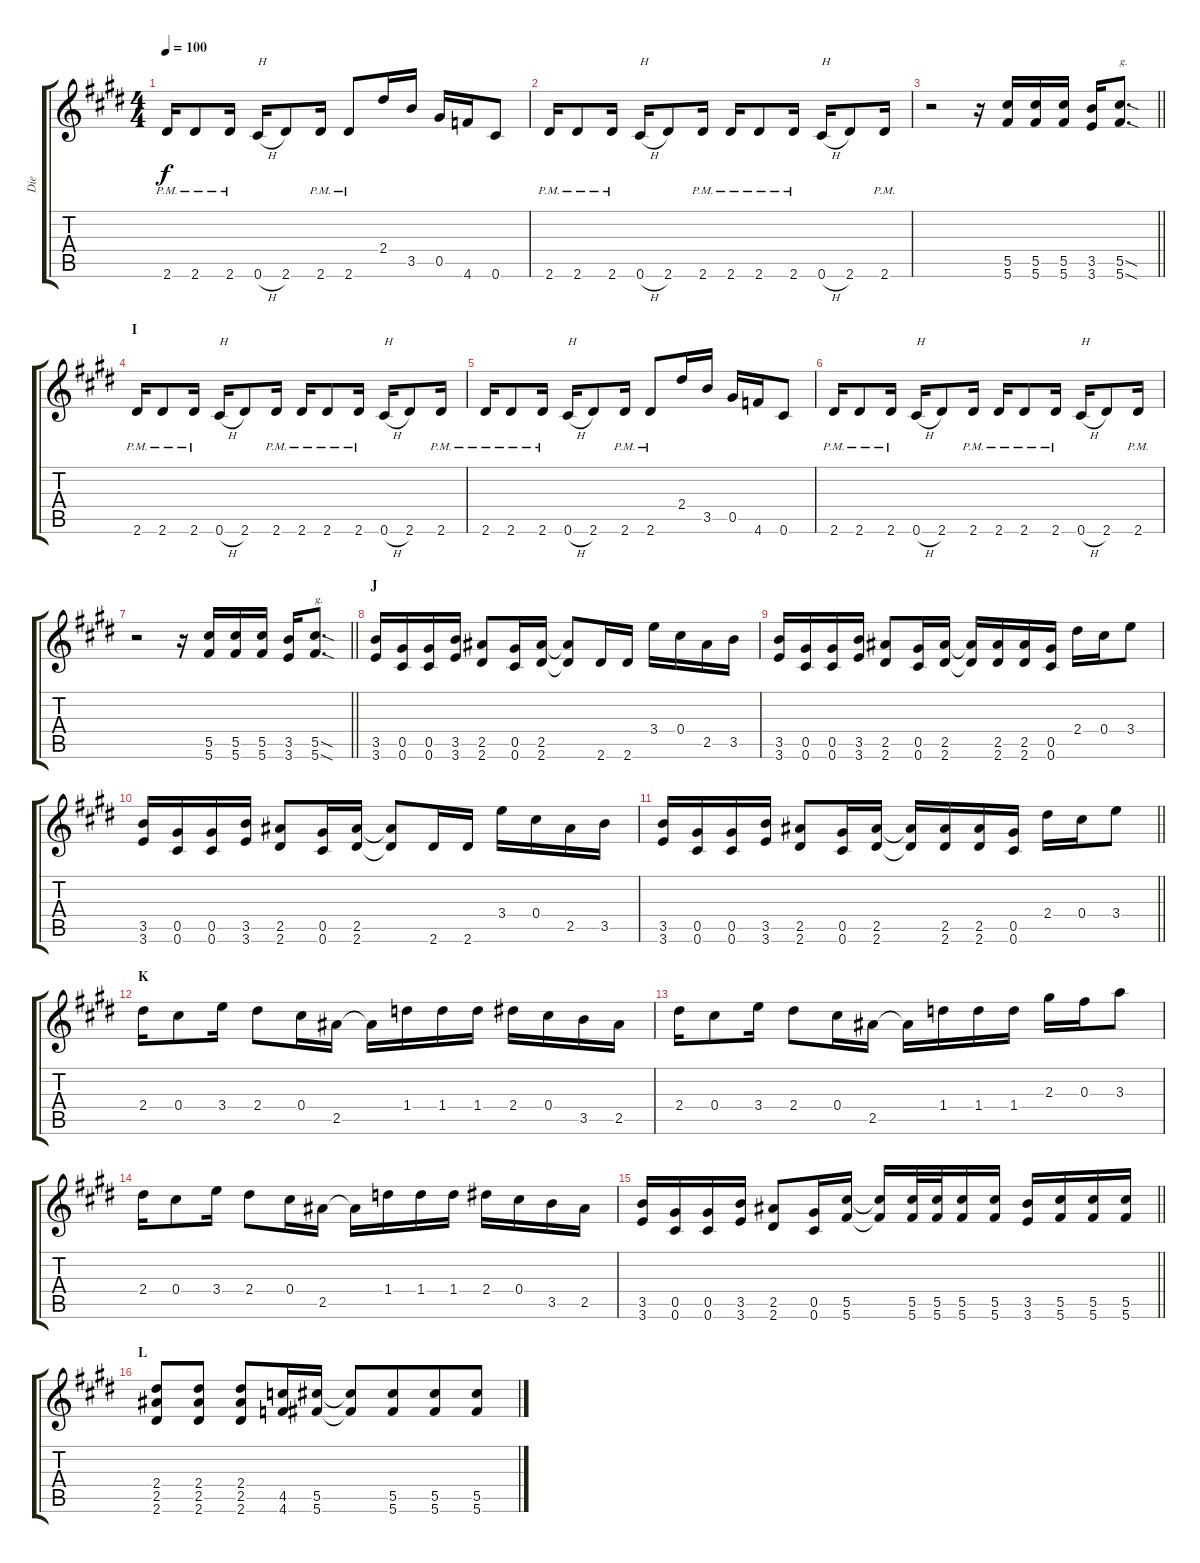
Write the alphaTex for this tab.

\track ("Die" "Die") {instrument distortionguitar}
\staff {score tabs}
\tuning (Eb4 Bb3 Gb3 Db3 Ab2 Db2) {hide}
\ts (4 4)
\tempo 100
\clef g2
\ks c#minor
2.6{pm}.16{ot 8vb dy f} 2.6{pm}.8{ot 8vb} 2.6{pm}.16{ot 8vb} 0.6{h}.16{ot 8vb txt "H"} 2.6.8{ot 8vb} 2.6{pm}.16{ot 8vb} 2.6{pm}.8{ot 8vb} 2.4.16{ot 8vb} 3.5.16{ot 8vb} 0.5.16{ot 8vb} 4.6.16{ot 8vb} 0.6.8{ot 8vb} |
2.6{pm}.16{ot 8vb} 2.6{pm}.8{ot 8vb} 2.6{pm}.16{ot 8vb} 0.6{h}.16{ot 8vb txt "H"} 2.6.8{ot 8vb} 2.6{pm}.16{ot 8vb} 2.6{pm}.16{ot 8vb} 2.6{pm}.8{ot 8vb} 2.6{pm}.16{ot 8vb} 0.6{h}.16{ot 8vb txt "H"} 2.6.8{ot 8vb} 2.6{pm}.16{ot 8vb} |
\barLineRight lightlight
r.2{ot 8vb} r.16{ot 8vb} (5.5 5.6).16{ot 8vb} (5.5 5.6).16{ot 8vb} (5.5 5.6).16{ot 8vb} (3.5 3.6).16{ot 8vb} (5.5{sod} 5.6{sod}).8{d ot 8vb txt "g."} |
\section ("" "I")
2.6{pm}.16{ot 8vb} 2.6{pm}.8{ot 8vb} 2.6{pm}.16{ot 8vb} 0.6{h}.16{ot 8vb txt "H"} 2.6.8{ot 8vb} 2.6{pm}.16{ot 8vb} 2.6{pm}.16{ot 8vb} 2.6{pm}.8{ot 8vb} 2.6{pm}.16{ot 8vb} 0.6{h}.16{ot 8vb txt "H"} 2.6.8{ot 8vb} 2.6{pm}.16{ot 8vb} |
2.6{pm}.16{ot 8vb} 2.6{pm}.8{ot 8vb} 2.6{pm}.16{ot 8vb} 0.6{h}.16{ot 8vb txt "H"} 2.6.8{ot 8vb} 2.6{pm}.16{ot 8vb} 2.6{pm}.8{ot 8vb} 2.4.16{ot 8vb} 3.5.16{ot 8vb} 0.5.16{ot 8vb} 4.6.16{ot 8vb} 0.6.8{ot 8vb} |
2.6{pm}.16{ot 8vb} 2.6{pm}.8{ot 8vb} 2.6{pm}.16{ot 8vb} 0.6{h}.16{ot 8vb txt "H"} 2.6.8{ot 8vb} 2.6{pm}.16{ot 8vb} 2.6{pm}.16{ot 8vb} 2.6{pm}.8{ot 8vb} 2.6{pm}.16{ot 8vb} 0.6{h}.16{ot 8vb txt "H"} 2.6.8{ot 8vb} 2.6{pm}.16{ot 8vb} |
\barLineRight lightlight
r.2{ot 8vb} r.16{ot 8vb} (5.5 5.6).16{ot 8vb} (5.5 5.6).16{ot 8vb} (5.5 5.6).16{ot 8vb} (3.5 3.6).16{ot 8vb} (5.5{sod} 5.6{sod}).8{d ot 8vb txt "g."} |
\section ("" "J")
(3.5 3.6).16{ot 8vb} (0.5 0.6).16{ot 8vb} (0.5 0.6).16{ot 8vb} (3.5 3.6).16{ot 8vb} (2.5 2.6).8{ot 8vb} (0.5 0.6).16{ot 8vb} (2.5 2.6).16{ot 8vb} (2.5{t} 2.6{t}).8{ot 8vb} 2.6.16{ot 8vb} 2.6.16{ot 8vb} 3.4.16{ot 8vb} 0.4.16{ot 8vb} 2.5.16{ot 8vb} 3.5.16{ot 8vb} |
(3.5 3.6).16{ot 8vb} (0.5 0.6).16{ot 8vb} (0.5 0.6).16{ot 8vb} (3.5 3.6).16{ot 8vb} (2.5 2.6).8{ot 8vb} (0.5 0.6).16{ot 8vb} (2.5 2.6).16{ot 8vb} (2.5{t} 2.6{t}).16{ot 8vb} (2.5 2.6).16{ot 8vb} (2.5 2.6).16{ot 8vb} (0.5 0.6).16{ot 8vb} 2.4.16{ot 8vb} 0.4.16{ot 8vb} 3.4.8{ot 8vb} |
(3.5 3.6).16{ot 8vb} (0.5 0.6).16{ot 8vb} (0.5 0.6).16{ot 8vb} (3.5 3.6).16{ot 8vb} (2.5 2.6).8{ot 8vb} (0.5 0.6).16{ot 8vb} (2.5 2.6).16{ot 8vb} (2.5{t} 2.6{t}).8{ot 8vb} 2.6.16{ot 8vb} 2.6.16{ot 8vb} 3.4.16{ot 8vb} 0.4.16{ot 8vb} 2.5.16{ot 8vb} 3.5.16{ot 8vb} |
\barLineRight lightlight
(3.5 3.6).16{ot 8vb} (0.5 0.6).16{ot 8vb} (0.5 0.6).16{ot 8vb} (3.5 3.6).16{ot 8vb} (2.5 2.6).8{ot 8vb} (0.5 0.6).16{ot 8vb} (2.5 2.6).16{ot 8vb} (2.5{t} 2.6{t}).16{ot 8vb} (2.5 2.6).16{ot 8vb} (2.5 2.6).16{ot 8vb} (0.5 0.6).16{ot 8vb} 2.4.16{ot 8vb} 0.4.16{ot 8vb} 3.4.8{ot 8vb} |
\section ("" "K")
2.4.16{ot 8vb} 0.4.8{ot 8vb} 3.4.16{ot 8vb} 2.4.8{ot 8vb} 0.4.16{ot 8vb} 2.5.16{ot 8vb} 2.5{t}.16{ot 8vb} 1.4.16{ot 8vb} 1.4.16{ot 8vb} 1.4.16{ot 8vb} 2.4.16{ot 8vb} 0.4.16{ot 8vb} 3.5.16{ot 8vb} 2.5.16{ot 8vb} |
2.4.16{ot 8vb} 0.4.8{ot 8vb} 3.4.16{ot 8vb} 2.4.8{ot 8vb} 0.4.16{ot 8vb} 2.5.16{ot 8vb} 2.5{t}.16{ot 8vb} 1.4.16{ot 8vb} 1.4.16{ot 8vb} 1.4.16{ot 8vb} 2.3.16{ot 8vb} 0.3.16{ot 8vb} 3.3.8{ot 8vb} |
2.4.16{ot 8vb} 0.4.8{ot 8vb} 3.4.16{ot 8vb} 2.4.8{ot 8vb} 0.4.16{ot 8vb} 2.5.16{ot 8vb} 2.5{t}.16{ot 8vb} 1.4.16{ot 8vb} 1.4.16{ot 8vb} 1.4.16{ot 8vb} 2.4.16{ot 8vb} 0.4.16{ot 8vb} 3.5.16{ot 8vb} 2.5.16{ot 8vb} |
\barLineRight lightlight
(3.5 3.6).16{ot 8vb} (0.5 0.6).16{ot 8vb} (0.5 0.6).16{ot 8vb} (3.5 3.6).16{ot 8vb} (2.5 2.6).8{ot 8vb} (0.5 0.6).16{ot 8vb} (5.5 5.6).16{ot 8vb} (5.5{t} 5.6{t}).16{ot 8vb} (5.5 5.6).32{ot 8vb} (5.5 5.6).32{ot 8vb beam splitsecondary} (5.5 5.6).16{ot 8vb} (5.5 5.6).16{ot 8vb} (3.5 3.6).16{ot 8vb} (5.5 5.6).16{ot 8vb} (5.5 5.6).16{ot 8vb} (5.5 5.6).16{ot 8vb} |
\section ("" "L")
(2.4 2.5 2.6).8{ot 8vb} (2.4 2.5 2.6).8{ot 8vb} (2.4 2.5 2.6).8{ot 8vb} (4.5 4.6).16{ot 8vb} (5.5 5.6).16{ot 8vb} (5.5{t} 5.6{t}).8{ot 8vb} (5.5 5.6).8{ot 8vb beam merge} (5.5 5.6).8{ot 8vb} (5.5 5.6).8{ot 8vb}
